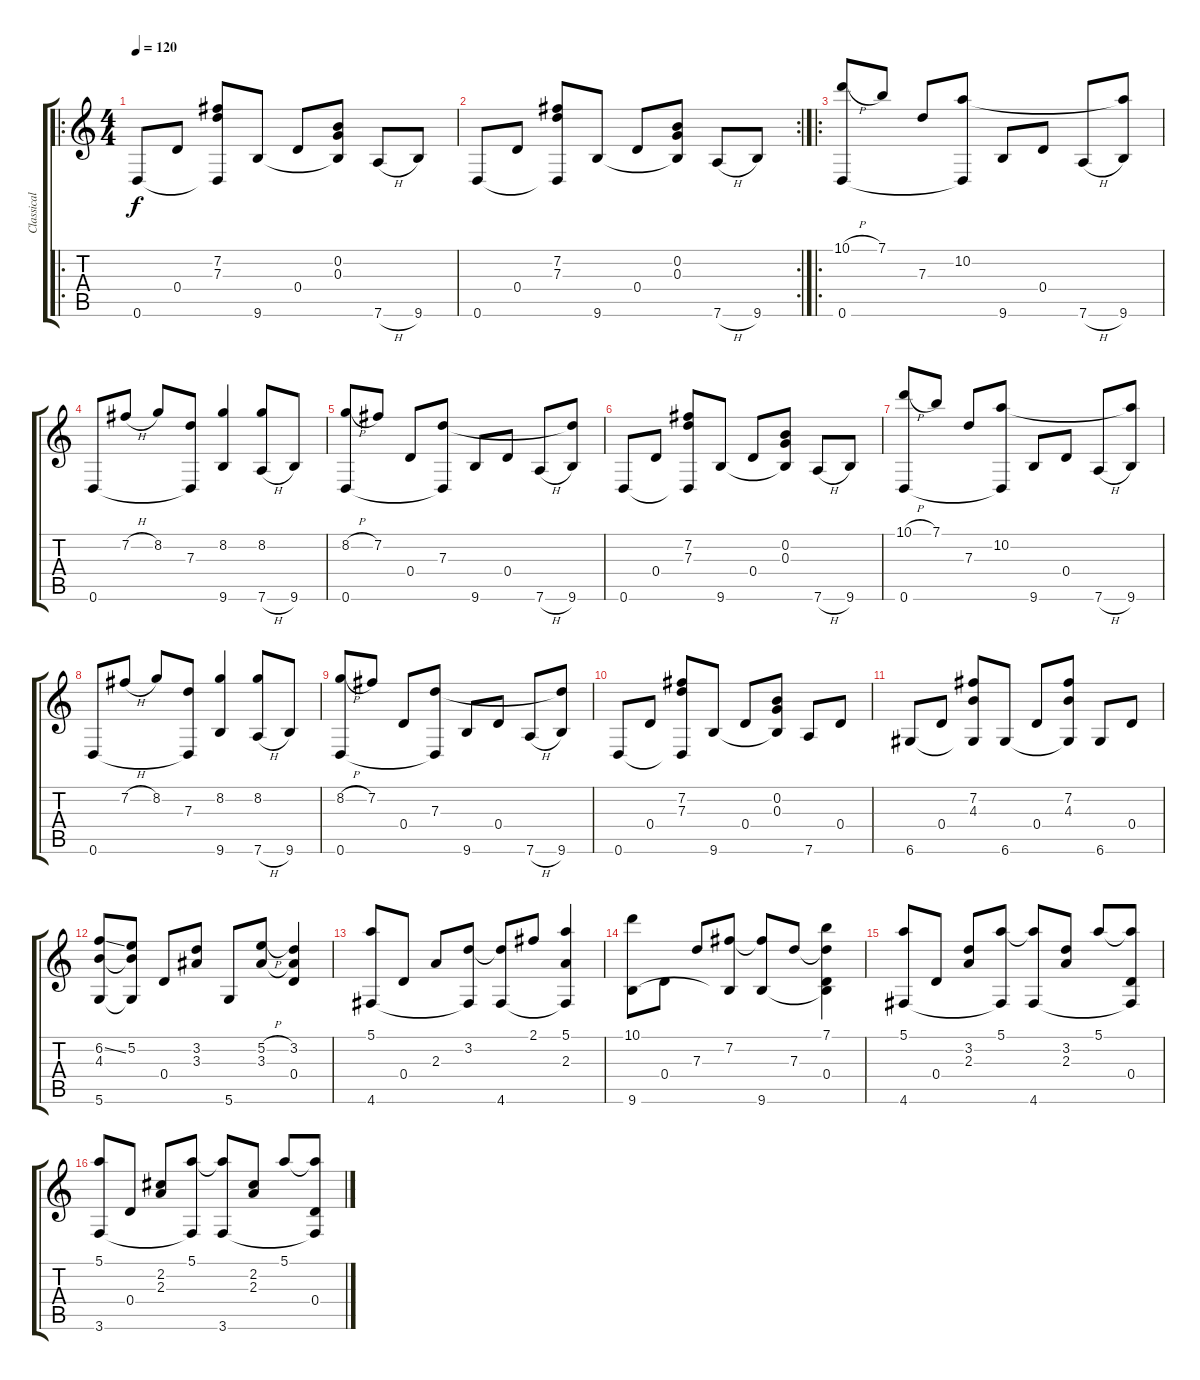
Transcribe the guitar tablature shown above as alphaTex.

\track ("Classical Guitar" "Classical ") {instrument acousticguitarnylon}
\staff {score tabs}
\tuning (E4 B3 G3 D3 A2 D2) {hide}
\ro
\ts (4 4)
\tempo 120
\clef g2
\ks c
0.6.8{txt "" dy f instrument acousticguitarnylon} 0.4.8 (7.2 7.3 0.6{t}).8{volume 16} 9.6.8 0.4.8 (0.2 0.3 9.6{t}).8{volume 16} 7.6{h}.8 9.6.8 |
\rc 2
0.6.8 0.4.8 (7.2 7.3 0.6{t}).8{volume 16} 9.6.8 0.4.8 (0.2 0.3 9.6{t}).8{volume 16} 7.6{h}.8 9.6.8 |
\ro
(10.1{h} 0.6).8 7.1.8 7.3.8 (10.2 0.6{t}).8 9.6.8 0.4.8 7.6{h}.8 (10.2{t} 9.6).8 |
0.6.8 7.2{h}.8 8.2.8 (7.3 0.6{t}).8 (8.2 9.6).4 (8.2 7.6{h}).8 9.6.8 |
(8.2{h} 0.6).8 7.2.8 0.4.8 (7.3 0.6{t}).8 9.6.8 0.4.8 7.6{h}.8 (7.3{t} 9.6).8 |
0.6.8 0.4.8 (7.2 7.3 0.6{t}).8{volume 16} 9.6.8 0.4.8 (0.2 0.3 9.6{t}).8{volume 16} 7.6{h}.8 9.6.8 |
(10.1{h} 0.6).8 7.1.8 7.3.8 (10.2 0.6{t}).8 9.6.8 0.4.8 7.6{h}.8 (10.2{t} 9.6).8 |
0.6.8 7.2{h}.8 8.2.8 (7.3 0.6{t}).8 (8.2 9.6).4 (8.2 7.6{h}).8 9.6.8 |
(8.2{h} 0.6).8 7.2.8 0.4.8 (7.3 0.6{t}).8 9.6.8 0.4.8 7.6{h}.8 (7.3{t} 9.6).8 |
0.6.8 0.4.8 (7.2 7.3 0.6{t}).8{volume 16} 9.6.8 0.4.8 (0.2 0.3 9.6{t}).8{volume 16} 7.6.8 0.4.8 |
6.6.8 0.4.8 (7.2 4.3 6.6{t}).8 6.6.8 0.4.8 (7.2 4.3 6.6{t}).8 6.6.8 0.4.8 |
(6.2{ss} 4.3 5.6).8 (5.2 4.3{t} 5.6{t}).8 0.4.8 (3.2 3.3).8 5.6.8 (5.2{h} 3.3).8 (3.2 3.3{t} 0.4).4 |
(5.1 4.6).8 0.4.8 2.3.8 (3.2 4.6{t}).8 (3.2{t} 4.6).8 2.1.8 (5.1 2.3 4.6{t}).4 |
(10.1 9.6).8 0.4.8 7.3.8 (7.2 9.6{t}).8 (7.2{t} 9.6).8 7.3.8 (7.1 7.3{t} 0.4 9.6{t}).4 |
(5.1 4.6).8 0.4.8 (3.2 2.3).8 (5.1 4.6{t}).8 (5.1{t} 4.6).8 (3.2 2.3).8 5.1.8 (5.1{t} 0.4 4.6{t}).8 |
(5.1 3.6).8 0.4.8 (2.2 2.3).8 (5.1 3.6{t}).8 (5.1{t} 3.6).8 (2.2 2.3).8 5.1.8 (5.1{t} 0.4 3.6{t}).8
